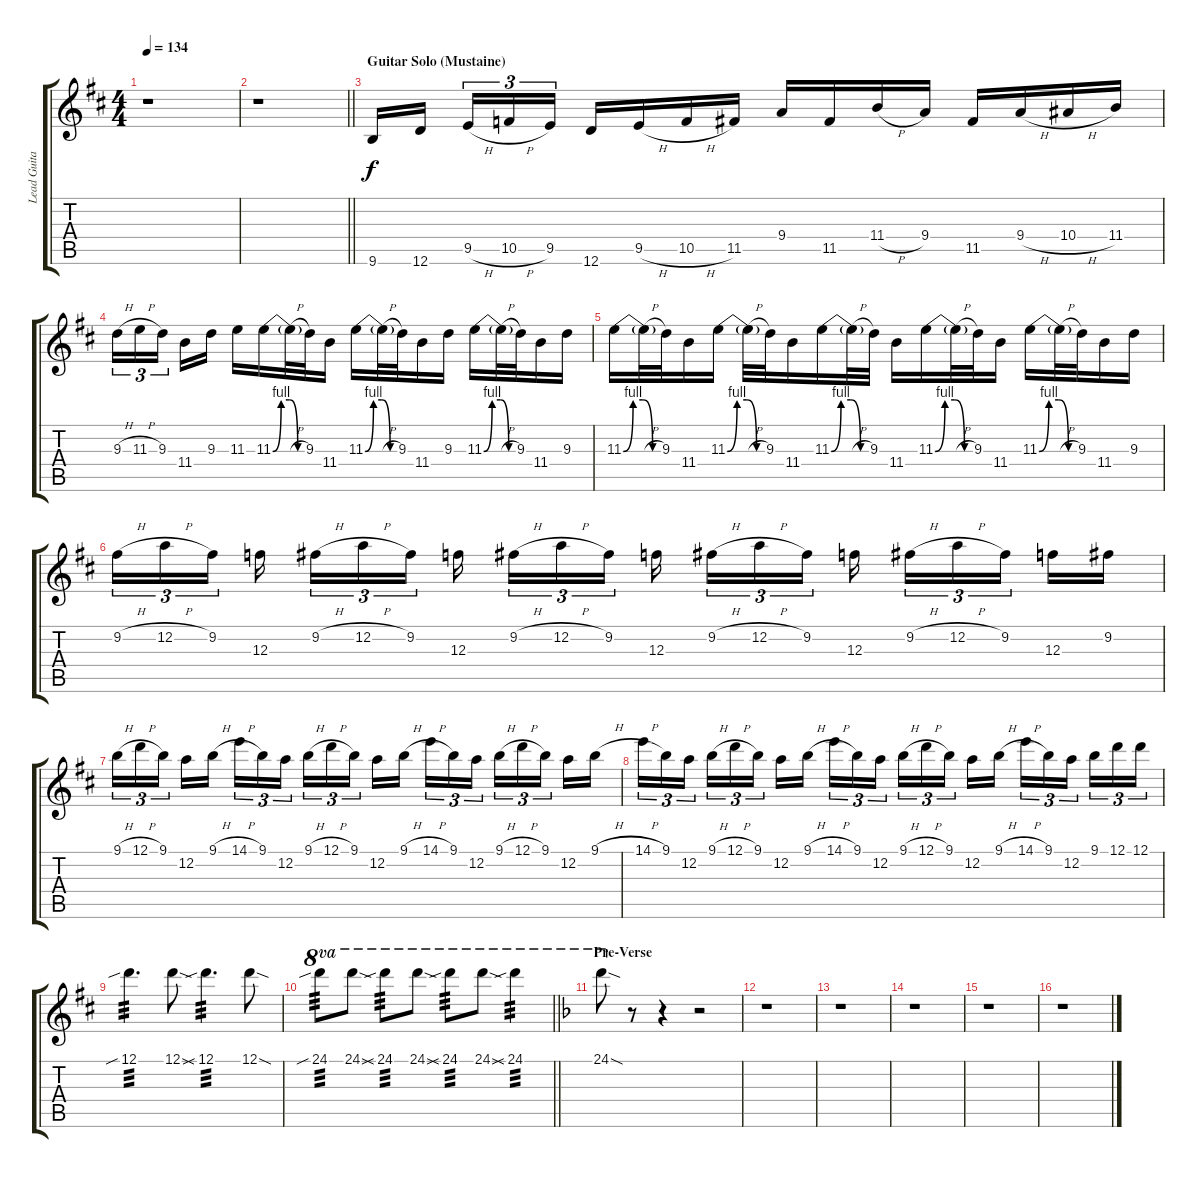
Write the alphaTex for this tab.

\track ("Lead Guitar 2" "Lead Guita") {instrument distortionguitar}
\staff {score tabs}
\tuning (D4 A3 F3 C3 G2 D2) {hide}
\ts (4 4)
\tempo 134
\clef g2
\ks bminor
r.1{dy f} |
\barLineRight lightlight
r.1 |
\section ("" "Guitar Solo (Mustaine)")
9.6.16 12.6.16{beam splitsecondary} 9.5{h}.16{tu (3 2)} 10.5{h}.16{tu (3 2)} 9.5.16{tu (3 2)} 12.6.16 9.5{h}.16 10.5{h}.16 11.5.16 9.4.16 11.5.16 11.4{h}.16 9.4.16 11.5.16 9.4{h}.16 10.4{h}.16 11.4.16 |
9.3{h}.16{tu (3 2)} 11.3{h}.16{tu (3 2)} 9.3.16{tu (3 2) beam splitsecondary} 11.4.16 9.3.16 11.3.16 11.3{be (custom 0 0 15 4 30 4 45 0 60 0)}.16 11.3{h t}.32 9.3.32 11.4.16 11.3{be (custom 0 0 15 4 30 4 45 0 60 0)}.16 11.3{h t}.32 9.3.32 11.4.16 9.3.16 11.3{be (custom 0 0 15 4 30 4 45 0 60 0)}.16 11.3{h t}.32 9.3.32 11.4.16 9.3.16 |
11.3{be (custom 0 0 15 4 30 4 45 0 60 0)}.16 11.3{h t}.32 9.3.32 11.4.16 11.3{be (custom 0 0 15 4 30 4 45 0 60 0)}.16 11.3{h t}.32 9.3.32 11.4.16 11.3{be (custom 0 0 15 4 30 4 45 0 60 0)}.16 11.3{h t}.32 9.3.32 11.4.16 11.3{be (custom 0 0 15 4 30 4 45 0 60 0)}.16 11.3{h t}.32 9.3.32 11.4.16 11.3{be (custom 0 0 15 4 30 4 45 0 60 0)}.16 11.3{h t}.32 9.3.32 11.4.16 9.3.16 |
9.2{h}.16{tu (3 2)} 12.2{h}.16{tu (3 2)} 9.2.16{tu (3 2) beam splitsecondary} 12.3.16{beam splitsecondary} 9.2{h}.16{tu (3 2)} 12.2{h}.16{tu (3 2)} 9.2.16{tu (3 2) beam splitsecondary} 12.3.16{beam splitsecondary} 9.2{h}.16{tu (3 2)} 12.2{h}.16{tu (3 2)} 9.2.16{tu (3 2)} 12.3.16{beam splitsecondary} 9.2{h}.16{tu (3 2)} 12.2{h}.16{tu (3 2)} 9.2.16{tu (3 2) beam splitsecondary} 12.3.16 9.2{h}.16{tu (3 2)} 12.2{h}.16{tu (3 2)} 9.2.16{tu (3 2) beam splitsecondary} 12.3.16 9.2.16 |
9.1{h}.16{tu (3 2)} 12.1{h}.16{tu (3 2)} 9.1.16{tu (3 2) beam splitsecondary} 12.2.16 9.1{h}.16 14.1{h}.16{tu (3 2)} 9.1.16{tu (3 2)} 12.2.16{tu (3 2) beam splitsecondary} 9.1{h}.16{tu (3 2)} 12.1{h}.16{tu (3 2)} 9.1.16{tu (3 2)} 12.2.16 9.1{h}.16{beam splitsecondary} 14.1{h}.16{tu (3 2)} 9.1.16{tu (3 2)} 12.2.16{tu (3 2)} 9.1{h}.16{tu (3 2)} 12.1{h}.16{tu (3 2)} 9.1.16{tu (3 2) beam splitsecondary} 12.2.16 9.1{h}.16 |
14.1{h}.16{tu (3 2)} 9.1.16{tu (3 2)} 12.2.16{tu (3 2) beam splitsecondary} 9.1{h}.16{tu (3 2)} 12.1{h}.16{tu (3 2)} 9.1.16{tu (3 2)} 12.2.16 9.1{h}.16{beam splitsecondary} 14.1{h}.16{tu (3 2)} 9.1.16{tu (3 2)} 12.2.16{tu (3 2)} 9.1{h}.16{tu (3 2)} 12.1{h}.16{tu (3 2)} 9.1.16{tu (3 2) beam splitsecondary} 12.2.16 9.1{h}.16 14.1{h}.16{tu (3 2)} 9.1.16{tu (3 2)} 12.2.16{tu (3 2) beam splitsecondary} 9.1.16{tu (3 2)} 12.1.16{tu (3 2)} 12.1.16{tu (3 2)} |
12.1{sib}.4{d tp 3} 12.1{sod}.8 12.1{sib}.4{d tp 3} 12.1{sod}.8 |
\barLineRight lightlight
24.1{sib}.8{ot 8va tp 3} 24.1{sod}.8{ot 8va} 24.1{sib}.8{ot 8va tp 3} 24.1{sod}.8{ot 8va} 24.1{sib}.8{ot 8va tp 3} 24.1{sod}.8{ot 8va} 24.1{sib}.4{ot 8va tp 3} |
\section ("" "Pre-Verse")
\ks dminor
24.1{sod}.8{ot 8va} r.8 r.4 r.2 |
r.1 |
r.1 |
r.1 |
r.1 |
r.1
